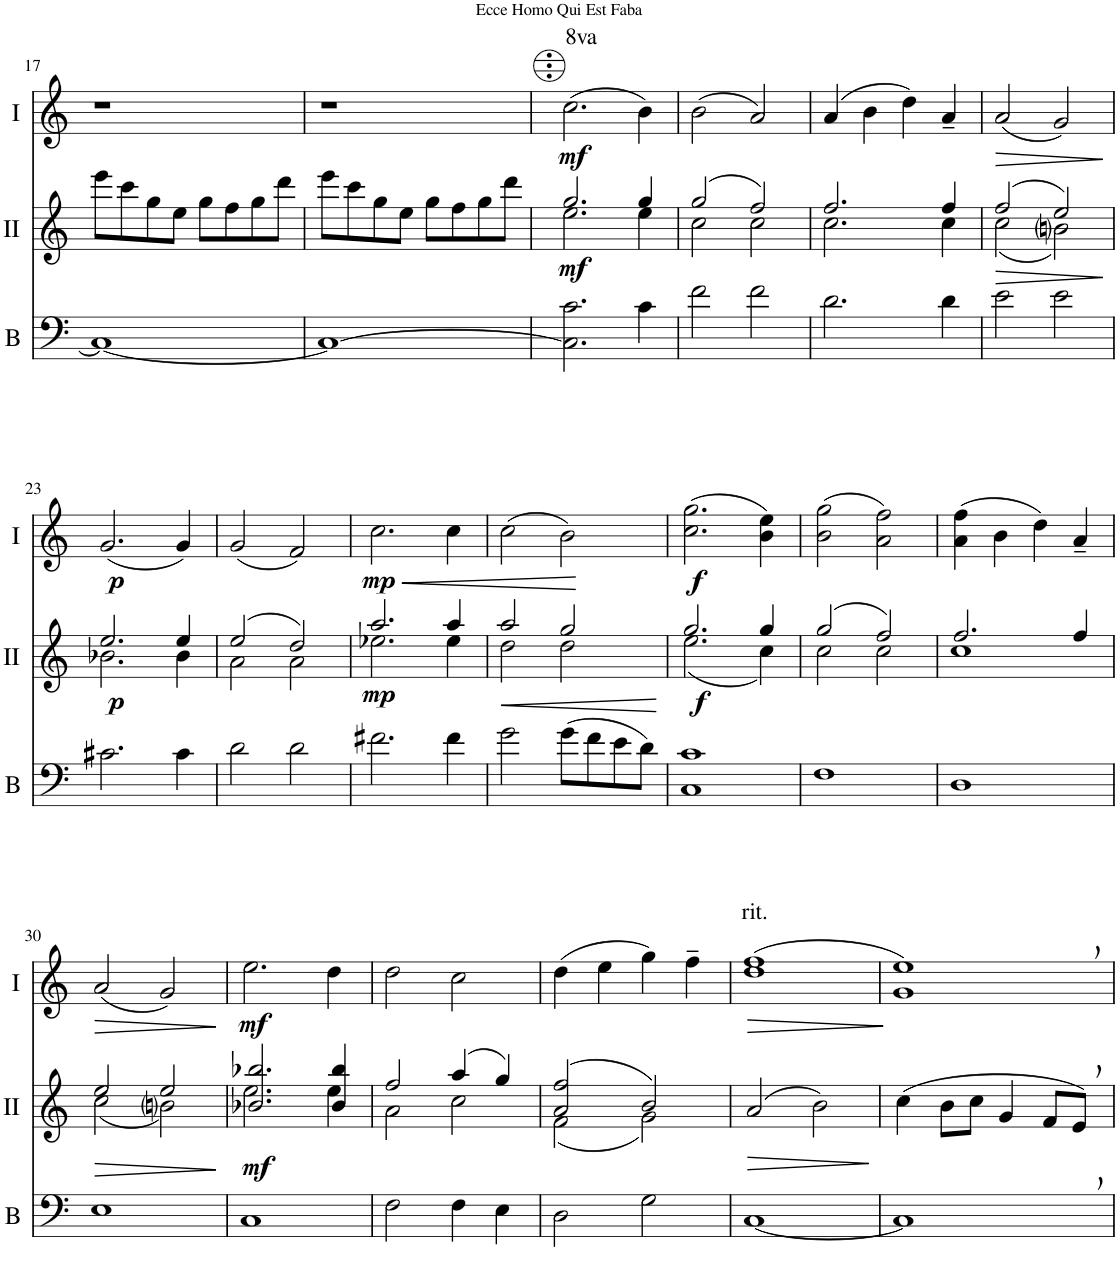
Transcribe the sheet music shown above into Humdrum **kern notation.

**kern	**kern	**dynam	**kern	**dynam
*part3	*part2	*part2	*part1	*part1
*staff3	*staff2	*staff2	*staff1	*staff1
*I"Bass	*I"Acc. 2	*	*I"Acc. 1	*
*I'B	*	*	*	*
!!LO:PB:g=z
*clefF4	*clefG2	*	*clefG2	*
*Trd7c12	*Trd7c12	*	*	*
*k[]	*k[]	*	*k[]	*
*M4/4	*M4/4	*	*M4/4	*
*met(c)	*met(c)	*	*met(c)	*
=17	=17	=17	=17	=17
1C_	8eee\L	.	1r	.
.	8ccc\	.	.	.
.	8gg\	.	.	.
.	8ee\J	.	.	.
.	8gg\L	.	.	.
.	8ff\	.	.	.
.	8gg\	.	.	.
.	8ddd\J	.	.	.
=18	=18	=18	=18	=18
1C_	8eee\L	.	1r	.
.	8ccc\	.	.	.
.	8gg\	.	.	.
.	8ee\J	.	.	.
.	8gg\L	.	.	.
.	8ff\	.	.	.
.	8gg\	.	.	.
.	8ddd\J	.	.	.
=19	=19	=19	=19	=19
*	*^	*	*	*
!	!	!	!	!LO:TX:a:t=8va	!
!	!	!	!LO:DY:b	!	!LO:DY:b
2.C\] 2.c\	2.gg/	2.ee\	mf	(2.cc\	mf
4c\	4gg/	4ee\	.	4b\)	.
=20	=20	=20	=20	=20	=20
2f\	(2gg/	2cc\	.	(2b\	.
2f\	2ff/)	2cc\	.	2a/)	.
=21	=21	=21	=21	=21	=21
2.d\	2.ff/	2.cc\	.	(4a/	.
.	.	.	.	4b\	.
.	.	.	.	4dd\)	.
4d\	4ff/	4cc\	.	4a~/	.
=22	=22	=22	=22	=22	=22
!	!	!	!LO:HP:b	!	!LO:HP:b
2e\	(2ff/	(2cc\	>	(2a/	>
2e\	2ee/)	2bni\)	.	2g/)	.
*	*v	*v	*	*	*
.	.	]	.	]
!!LO:LB:g=z
=23	=23	=23	=23	=23
*	*^	*	*	*
!	!	!	!LO:DY:b	!	!LO:DY:b
2.c#X\	2.ee/	2.b-X\	p	(2.g/	p
4c#\	4ee/	4b-\	.	4g/)	.
=24	=24	=24	=24	=24	=24
2d\	(2ee/	2a\	.	(2g/	.
2d\	2dd/)	2a\	.	2f/)	.
=25	=25	=25	=25	=25	=25
!	!	!	!LO:DY:b	!	!LO:HP:b
!	!	!	!	!	!LO:DY:n=1:b
2.f#X\	2.aa/	2.ee-X\	mp	2.cc\	< mp
4f#\	4aa/	4ee-\	.	4cc\	.
*	*v	*v	*	*	*
.	.	.	.	[
=26	=26	=26	=26	=26
!	!	!LO:HP:b	!	!
*	*^	*	*	*
2g\	2aa/	2dd\	<	(2cc\	.
(8g\L	2gg/	2dd\	.	2b\)	.
8f\	.	.	.	.	.
8e\	.	.	.	.	.
8d\J)	.	.	.	.	.
*	*v	*v	*	*	*
.	.	[	.	.
=27	=27	=27	=27	=27
*	*^	*	*	*
!	!	!	!LO:DY:b	!	!LO:DY:b
1C 1c	2.gg/	(2.ee\	f	(2.cc\ 2.gg\	f
.	4gg/	4cc\)	.	4b\ 4ee\)	.
=28	=28	=28	=28	=28	=28
1F	(2gg/	2cc\	.	(2b\ 2gg\	.
.	2ff/)	2cc\	.	2a\ 2ff\)	.
=29	=29	=29	=29	=29	=29
1D	2.ff/	1cc	.	(4a\ 4ff\	.
.	.	.	.	4b\	.
.	.	.	.	4dd\)	.
.	4ff/	.	.	4a~/	.
!!LO:LB:g=z
=30	=30	=30	=30	=30	=30
!	!	!	!LO:HP:b	!	!LO:HP:b
1E	2ee/	(2cc\	>	(2a/	>
.	2ee/	2bni\)	.	2g/)	.
*	*v	*v	*	*	*
.	.	]	.	]
=31	=31	=31	=31	=31
*	*^	*	*	*
!	!	!	!LO:DY:b	!	!LO:DY:b
1C	2.b-X/ 2.bb-X/	2.ee\	mf	2.ee\	mf
.	4b-/ 4bb-/	4ee\	.	4dd\	.
=32	=32	=32	=32	=32	=32
2F\	2ff/	2a\	.	2dd\	.
4F\	(4aa/	2cc\	.	2cc\	.
4E\	4gg/)	.	.	.	.
=33	=33	=33	=33	=33	=33
2D\	(2a/ 2ff/	(2f\	.	(4dd\	.
.	.	.	.	4ee\	.
2G\	2b/)	2g\)	.	4gg\)	.
.	.	.	.	4ff~\	.
*	*v	*v	*	*	*
=34	=34	=34	=34	=34
!	!	!	!LO:TX:a:t=rit.	!
!	!	!LO:HP:b	!	!LO:HP:b
[1C	(2a/	>	(1dd 1ff	>
.	2b\)	.	.	.
.	.	]	.	]
=35	=35	=35	=35	=35
1C,]	(4cc\	.	1g, 1ee,)	.
.	8b\L	.	.	.
.	8cc\J	.	.	.
.	4g/	.	.	.
.	8f/L	.	.	.
.	8e,/J)	.	.	.
=	=	=	=	=
*-	*-	*-	*-	*-
